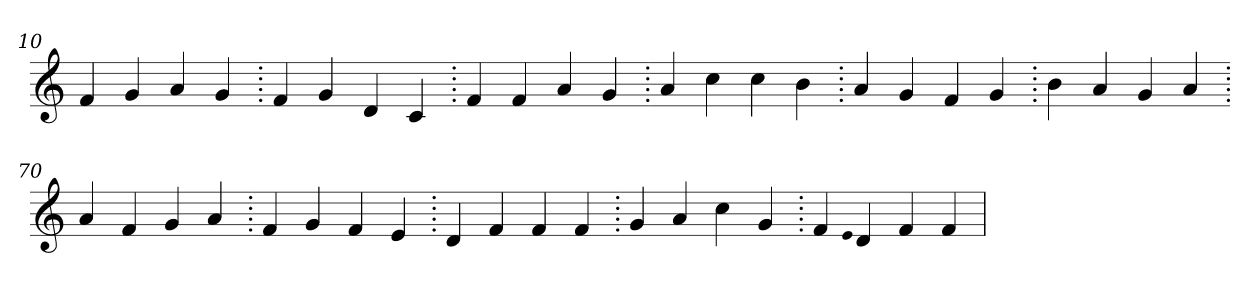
**kern
*part1
*staff1
*clefG2
=10.
4f
4g
4a
4g
=20.
4f
4g
4d
4c
=30.
4f
4f
4a
4g
=40.
4a
4cc
4cc
4b
=50.
4a
4g
4f
4g
=60.
4b
4a
4g
4a
=70.
4a
4f
4g
4a
=80.
4f
4g
4f
4e
=90.
4d
4f
4f
4f
=100.
4g
4a
4cc
4g
=110.
4f
qqe
4d
4f
4f
=
*-
